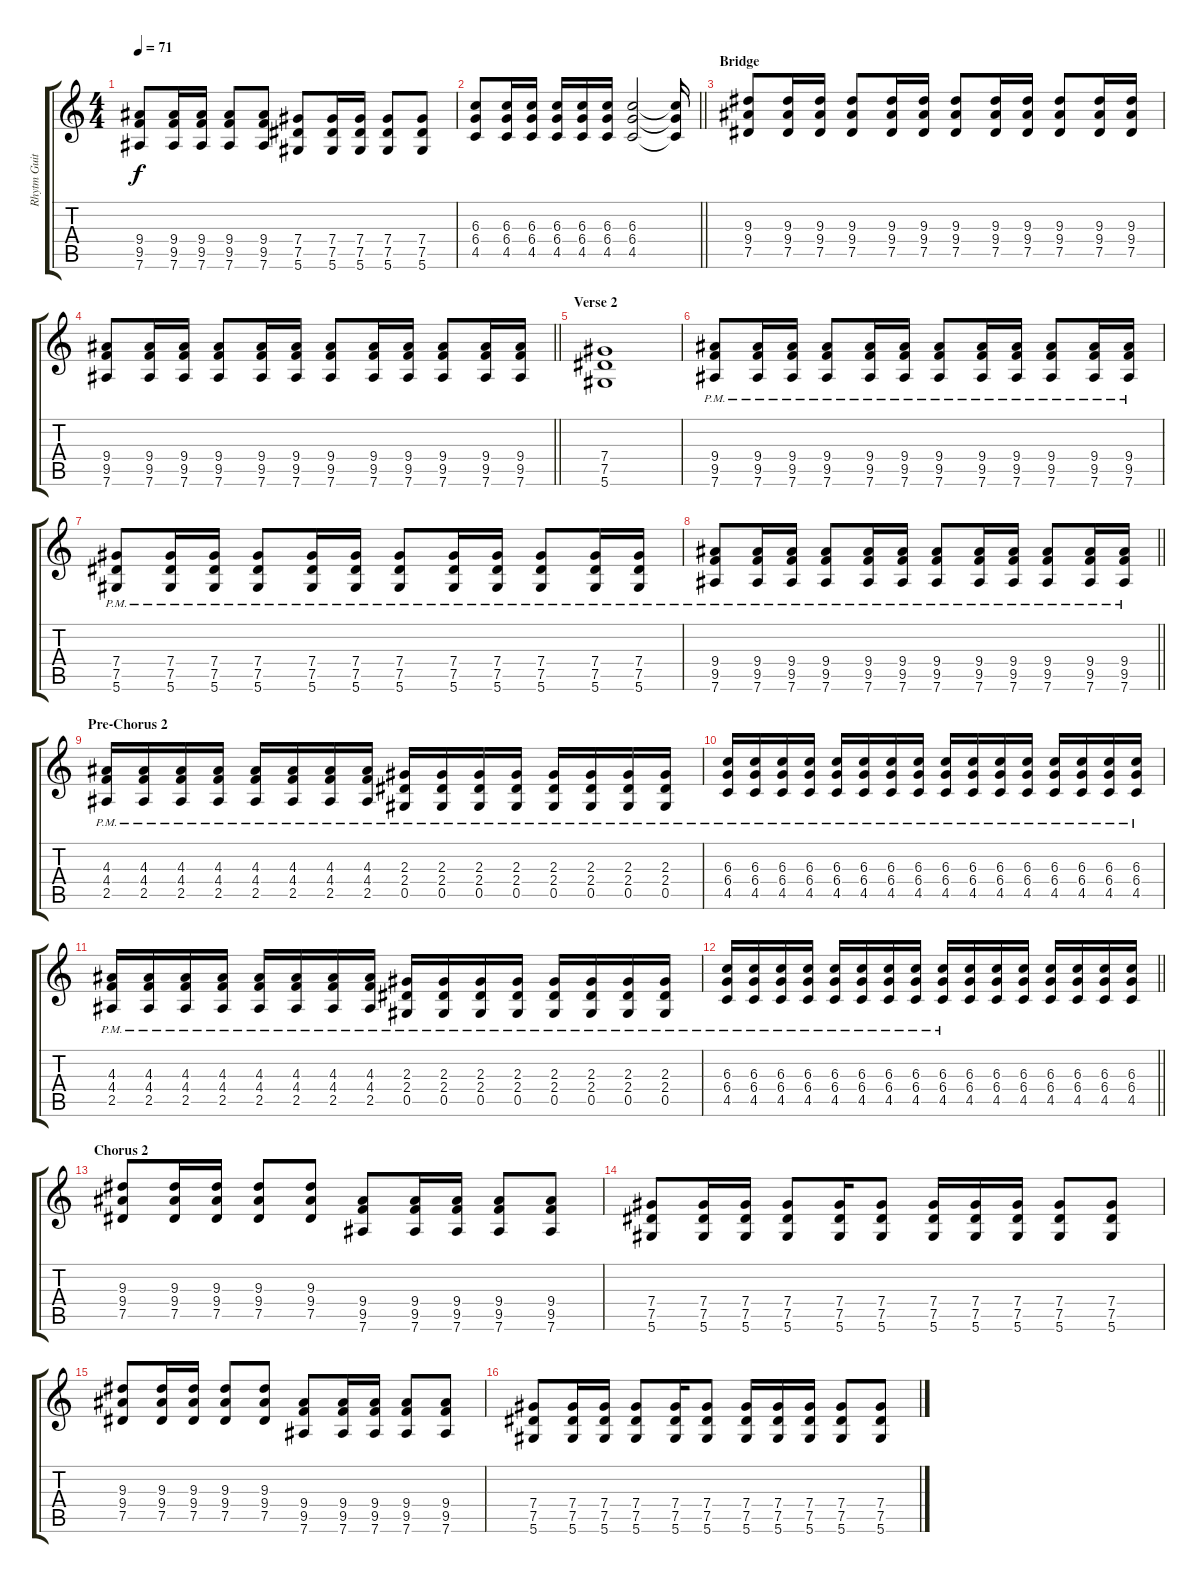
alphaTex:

\track ("Rhytm Guitar" "Rhytm Guit") {instrument overdrivenguitar}
\staff {score tabs}
\tuning (Eb4 Bb3 Gb3 Db3 Ab2 Eb2) {hide}
\ts (4 4)
\tempo 71
\clef g2
\ks c
(9.4 9.5 7.6).8{dy f} (9.4 9.5 7.6).16 (9.4 9.5 7.6).16 (9.4 9.5 7.6).8 (9.4 9.5 7.6).8 (7.4 7.5 5.6).8 (7.4 7.5 5.6).16 (7.4 7.5 5.6).16 (7.4 7.5 5.6).8 (7.4 7.5 5.6).8 |
\barLineRight lightlight
(6.3 6.4 4.5).8 (6.3 6.4 4.5).16 (6.3 6.4 4.5).16 (6.3 6.4 4.5).16 (6.3 6.4 4.5).16 (6.3 6.4 4.5).16 (6.3 6.4 4.5).2 (6.3{t} 6.4{t} 4.5{t}).16 |
\section ("" "Bridge")
(9.3 9.4 7.5).8 (9.3 9.4 7.5).16 (9.3 9.4 7.5).16 (9.3 9.4 7.5).8 (9.3 9.4 7.5).16 (9.3 9.4 7.5).16 (9.3 9.4 7.5).8 (9.3 9.4 7.5).16 (9.3 9.4 7.5).16 (9.3 9.4 7.5).8 (9.3 9.4 7.5).16 (9.3 9.4 7.5).16 |
\barLineRight lightlight
(9.4 9.5 7.6).8 (9.4 9.5 7.6).16 (9.4 9.5 7.6).16 (9.4 9.5 7.6).8 (9.4 9.5 7.6).16 (9.4 9.5 7.6).16 (9.4 9.5 7.6).8 (9.4 9.5 7.6).16 (9.4 9.5 7.6).16 (9.4 9.5 7.6).8 (9.4 9.5 7.6).16 (9.4 9.5 7.6).16 |
\section ("" "Verse 2")
(7.4 7.5 5.6).1 |
(9.4{pm} 9.5{pm} 7.6{pm}).8 (9.4{pm} 9.5{pm} 7.6{pm}).16 (9.4{pm} 9.5{pm} 7.6{pm}).16 (9.4{pm} 9.5{pm} 7.6{pm}).8 (9.4{pm} 9.5{pm} 7.6{pm}).16 (9.4{pm} 9.5{pm} 7.6{pm}).16 (9.4{pm} 9.5{pm} 7.6{pm}).8 (9.4{pm} 9.5{pm} 7.6{pm}).16 (9.4{pm} 9.5{pm} 7.6{pm}).16 (9.4{pm} 9.5{pm} 7.6{pm}).8 (9.4{pm} 9.5{pm} 7.6{pm}).16 (9.4{pm} 9.5{pm} 7.6{pm}).16 |
(7.4{pm} 7.5{pm} 5.6{pm}).8 (7.4{pm} 7.5{pm} 5.6{pm}).16 (7.4{pm} 7.5{pm} 5.6{pm}).16 (7.4{pm} 7.5{pm} 5.6{pm}).8 (7.4{pm} 7.5{pm} 5.6{pm}).16 (7.4{pm} 7.5{pm} 5.6{pm}).16 (7.4{pm} 7.5{pm} 5.6{pm}).8 (7.4{pm} 7.5{pm} 5.6{pm}).16 (7.4{pm} 7.5{pm} 5.6{pm}).16 (7.4{pm} 7.5{pm} 5.6{pm}).8 (7.4{pm} 7.5{pm} 5.6{pm}).16 (7.4{pm} 7.5{pm} 5.6{pm}).16 |
\barLineRight lightlight
(9.4{pm} 9.5{pm} 7.6{pm}).8 (9.4{pm} 9.5{pm} 7.6{pm}).16 (9.4{pm} 9.5{pm} 7.6{pm}).16 (9.4{pm} 9.5{pm} 7.6{pm}).8 (9.4{pm} 9.5{pm} 7.6{pm}).16 (9.4{pm} 9.5{pm} 7.6{pm}).16 (9.4{pm} 9.5{pm} 7.6{pm}).8 (9.4{pm} 9.5{pm} 7.6{pm}).16 (9.4{pm} 9.5{pm} 7.6{pm}).16 (9.4{pm} 9.5{pm} 7.6{pm}).8 (9.4{pm} 9.5{pm} 7.6{pm}).16 (9.4{pm} 9.5{pm} 7.6{pm}).16 |
\section ("" "Pre-Chorus 2")
(4.3{pm} 4.4{pm} 2.5{pm}).16 (4.3{pm} 4.4{pm} 2.5{pm}).16 (4.3{pm} 4.4{pm} 2.5{pm}).16 (4.3{pm} 4.4{pm} 2.5{pm}).16 (4.3{pm} 4.4{pm} 2.5{pm}).16 (4.3{pm} 4.4{pm} 2.5{pm}).16 (4.3{pm} 4.4{pm} 2.5{pm}).16 (4.3{pm} 4.4{pm} 2.5{pm}).16 (2.3{pm} 2.4{pm} 0.5{pm}).16 (2.3{pm} 2.4{pm} 0.5{pm}).16 (2.3{pm} 2.4{pm} 0.5{pm}).16 (2.3{pm} 2.4{pm} 0.5{pm}).16 (2.3{pm} 2.4{pm} 0.5{pm}).16 (2.3{pm} 2.4{pm} 0.5{pm}).16 (2.3{pm} 2.4{pm} 0.5{pm}).16 (2.3{pm} 2.4{pm} 0.5{pm}).16 |
(6.3{pm} 6.4{pm} 4.5{pm}).16 (6.3{pm} 6.4{pm} 4.5{pm}).16 (6.3{pm} 6.4{pm} 4.5{pm}).16 (6.3{pm} 6.4{pm} 4.5{pm}).16 (6.3{pm} 6.4{pm} 4.5{pm}).16 (6.3{pm} 6.4{pm} 4.5{pm}).16 (6.3{pm} 6.4{pm} 4.5{pm}).16 (6.3{pm} 6.4{pm} 4.5{pm}).16 (6.3{pm} 6.4{pm} 4.5{pm}).16 (6.3{pm} 6.4{pm} 4.5{pm}).16 (6.3{pm} 6.4{pm} 4.5{pm}).16 (6.3{pm} 6.4{pm} 4.5{pm}).16 (6.3{pm} 6.4{pm} 4.5{pm}).16 (6.3{pm} 6.4{pm} 4.5{pm}).16 (6.3{pm} 6.4{pm} 4.5{pm}).16 (6.3{pm} 6.4{pm} 4.5{pm}).16 |
(4.3{pm} 4.4{pm} 2.5{pm}).16 (4.3{pm} 4.4{pm} 2.5{pm}).16 (4.3{pm} 4.4{pm} 2.5{pm}).16 (4.3{pm} 4.4{pm} 2.5{pm}).16 (4.3{pm} 4.4{pm} 2.5{pm}).16 (4.3{pm} 4.4{pm} 2.5{pm}).16 (4.3{pm} 4.4{pm} 2.5{pm}).16 (4.3{pm} 4.4{pm} 2.5{pm}).16 (2.3{pm} 2.4{pm} 0.5{pm}).16 (2.3{pm} 2.4{pm} 0.5{pm}).16 (2.3{pm} 2.4{pm} 0.5{pm}).16 (2.3{pm} 2.4{pm} 0.5{pm}).16 (2.3{pm} 2.4{pm} 0.5{pm}).16 (2.3{pm} 2.4{pm} 0.5{pm}).16 (2.3{pm} 2.4{pm} 0.5{pm}).16 (2.3{pm} 2.4{pm} 0.5{pm}).16 |
\barLineRight lightlight
(6.3{pm} 6.4{pm} 4.5{pm}).16 (6.3{pm} 6.4{pm} 4.5{pm}).16 (6.3{pm} 6.4{pm} 4.5{pm}).16 (6.3{pm} 6.4{pm} 4.5{pm}).16 (6.3{pm} 6.4{pm} 4.5{pm}).16 (6.3{pm} 6.4{pm} 4.5{pm}).16 (6.3{pm} 6.4{pm} 4.5{pm}).16 (6.3{pm} 6.4{pm} 4.5{pm}).16 (6.3{pm} 6.4{pm} 4.5{pm}).16 (6.3 6.4 4.5).16 (6.3 6.4 4.5).16 (6.3 6.4 4.5).16 (6.3 6.4 4.5).16 (6.3 6.4 4.5).16 (6.3 6.4 4.5).16 (6.3 6.4 4.5).16 |
\section ("" "Chorus 2")
(9.3 9.4 7.5).8 (9.3 9.4 7.5).16 (9.3 9.4 7.5).16 (9.3 9.4 7.5).8 (9.3 9.4 7.5).8 (9.4 9.5 7.6).8 (9.4 9.5 7.6).16 (9.4 9.5 7.6).16 (9.4 9.5 7.6).8 (9.4 9.5 7.6).8 |
(7.4 7.5 5.6).8 (7.4 7.5 5.6).16 (7.4 7.5 5.6).16 (7.4 7.5 5.6).8 (7.4 7.5 5.6).16 (7.4 7.5 5.6).8 (7.4 7.5 5.6).16 (7.4 7.5 5.6).16 (7.4 7.5 5.6).16 (7.4 7.5 5.6).8 (7.4 7.5 5.6).8 |
(9.3 9.4 7.5).8 (9.3 9.4 7.5).16 (9.3 9.4 7.5).16 (9.3 9.4 7.5).8 (9.3 9.4 7.5).8 (9.4 9.5 7.6).8 (9.4 9.5 7.6).16 (9.4 9.5 7.6).16 (9.4 9.5 7.6).8 (9.4 9.5 7.6).8 |
(7.4 7.5 5.6).8 (7.4 7.5 5.6).16 (7.4 7.5 5.6).16 (7.4 7.5 5.6).8 (7.4 7.5 5.6).16 (7.4 7.5 5.6).8 (7.4 7.5 5.6).16 (7.4 7.5 5.6).16 (7.4 7.5 5.6).16 (7.4 7.5 5.6).8 (7.4 7.5 5.6).8
